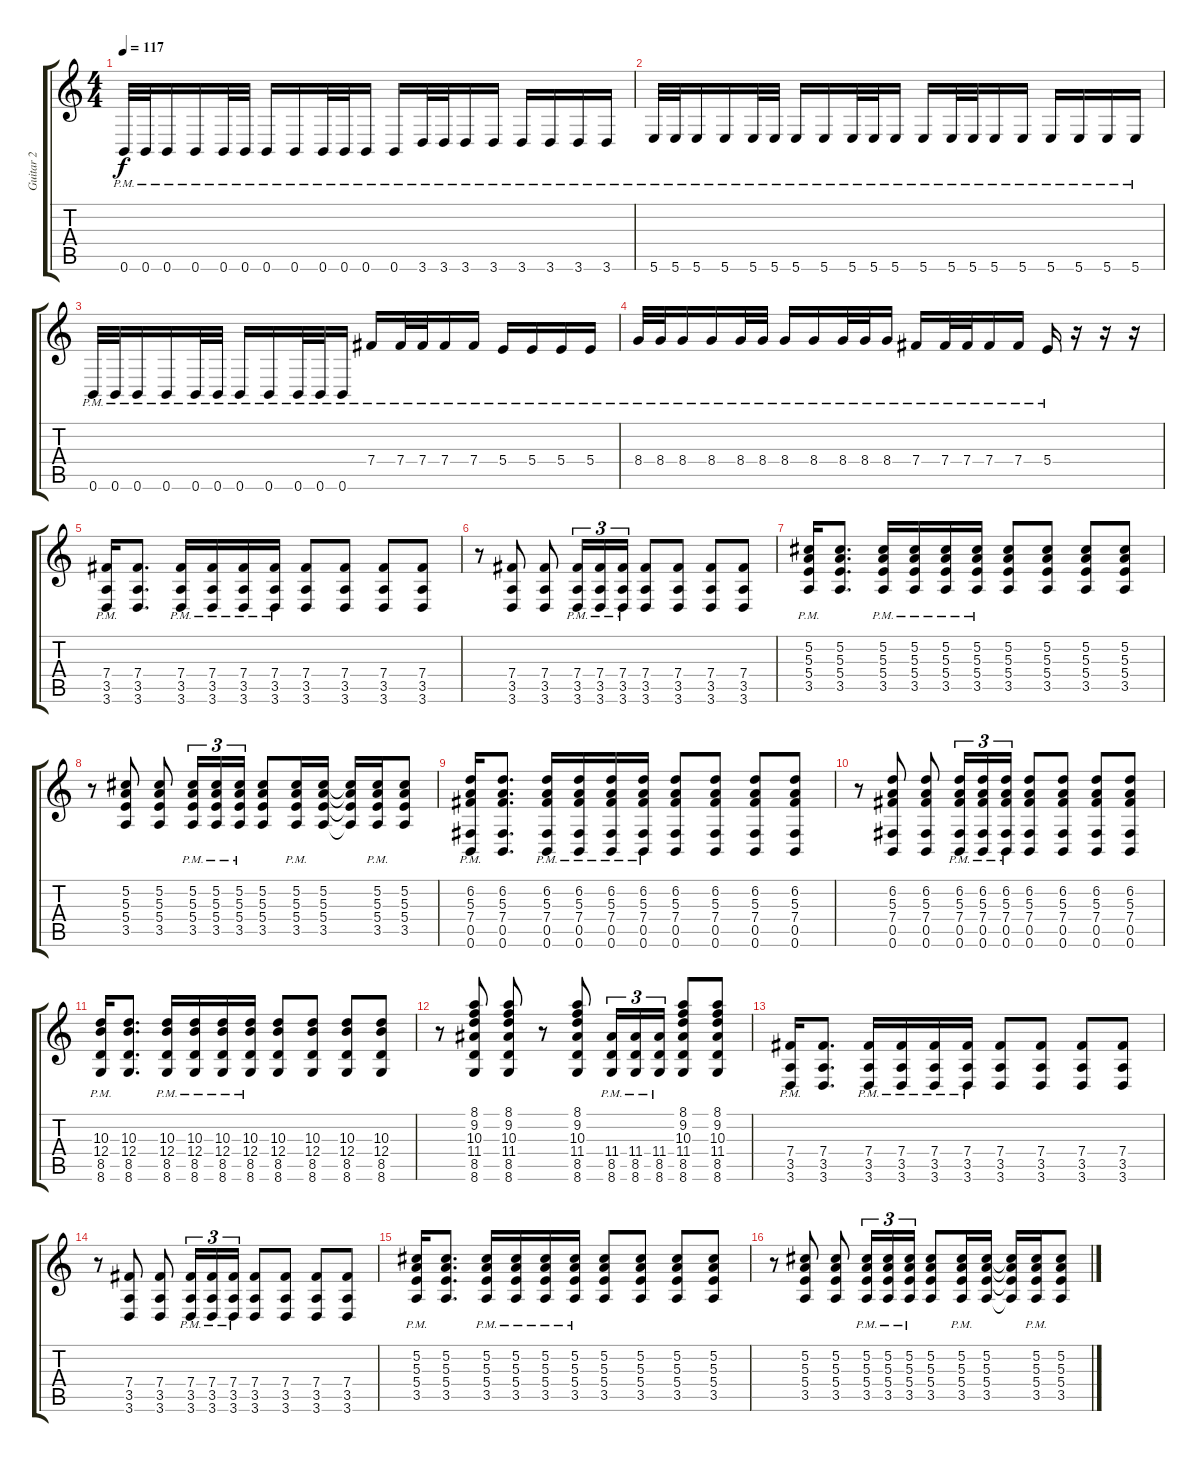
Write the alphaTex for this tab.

\track ("Guitar 2" "Guitar 2") {instrument overdrivenguitar}
\staff {score tabs}
\tuning (Db4 Ab3 E3 B2 Gb2 B1) {hide}
\ts (4 4)
\tempo 117
\clef g2
\ks c
0.6{pm}.32{dy f} 0.6{pm}.32 0.6{pm}.16 0.6{pm}.16 0.6{pm}.32 0.6{pm}.32 0.6{pm}.16 0.6{pm}.16 0.6{pm}.32 0.6{pm}.32 0.6{pm}.16 0.6{pm}.16 3.6{pm}.32 3.6{pm}.32 3.6{pm}.16 3.6{pm}.16 3.6{pm}.16 3.6{pm}.16 3.6{pm}.16 3.6{pm}.16 |
5.6{pm}.32 5.6{pm}.32 5.6{pm}.16 5.6{pm}.16 5.6{pm}.32 5.6{pm}.32 5.6{pm}.16 5.6{pm}.16 5.6{pm}.32 5.6{pm}.32 5.6{pm}.16 5.6{pm}.16 5.6{pm}.32 5.6{pm}.32 5.6{pm}.16 5.6{pm}.16 5.6{pm}.16 5.6{pm}.16 5.6{pm}.16 5.6{pm}.16 |
0.6{pm}.32 0.6{pm}.32 0.6{pm}.16 0.6{pm}.16 0.6{pm}.32 0.6{pm}.32 0.6{pm}.16 0.6{pm}.16 0.6{pm}.32 0.6{pm}.32 0.6{pm}.16 7.4{pm}.16 7.4{pm}.32 7.4{pm}.32 7.4{pm}.16 7.4{pm}.16 5.4{pm}.16 5.4{pm}.16 5.4{pm}.16 5.4{pm}.16 |
8.4{pm}.32 8.4{pm}.32 8.4{pm}.16 8.4{pm}.16 8.4{pm}.32 8.4{pm}.32 8.4{pm}.16 8.4{pm}.16 8.4{pm}.32 8.4{pm}.32 8.4{pm}.16 7.4{pm}.16 7.4{pm}.32 7.4{pm}.32 7.4{pm}.16 7.4{pm}.16 5.4{pm}.16 r.16 r.16 r.16 |
(7.4{pm} 3.5{pm} 3.6{pm}).16 (7.4 3.5 3.6).8{d} (7.4{pm} 3.5{pm} 3.6{pm}).16 (7.4{pm} 3.5{pm} 3.6{pm}).16 (7.4{pm} 3.5{pm} 3.6{pm}).16 (7.4{pm} 3.5{pm} 3.6{pm}).16 (7.4 3.5 3.6).8 (7.4 3.5 3.6).8 (7.4 3.5 3.6).8 (7.4 3.5 3.6).8 |
r.8 (7.4 3.5 3.6).8 (7.4 3.5 3.6).8 (7.4{pm} 3.5{pm} 3.6{pm}).16{tu (3 2)} (7.4{pm} 3.5{pm} 3.6{pm}).16{tu (3 2)} (7.4{pm} 3.5{pm} 3.6{pm}).16{tu (3 2)} (7.4 3.5 3.6).8 (7.4 3.5 3.6).8 (7.4 3.5 3.6).8 (7.4 3.5 3.6).8 |
(5.2{pm} 5.3{pm} 5.4{pm} 3.5{pm}).16 (5.2 5.3 5.4 3.5).8{d} (5.2{pm} 5.3{pm} 5.4{pm} 3.5{pm}).16 (5.2{pm} 5.3{pm} 5.4{pm} 3.5{pm}).16 (5.2{pm} 5.3{pm} 5.4{pm} 3.5{pm}).16 (5.2{pm} 5.3{pm} 5.4{pm} 3.5{pm}).16 (5.2 5.3 5.4 3.5).8 (5.2 5.3 5.4 3.5).8 (5.2 5.3 5.4 3.5).8 (5.2 5.3 5.4 3.5).8 |
r.8 (5.2 5.3 5.4 3.5).8 (5.2 5.3 5.4 3.5).8 (5.2{pm} 5.3{pm} 5.4{pm} 3.5{pm}).16{tu (3 2)} (5.2{pm} 5.3{pm} 5.4{pm} 3.5{pm}).16{tu (3 2)} (5.2{pm} 5.3{pm} 5.4{pm} 3.5{pm}).16{tu (3 2)} (5.2 5.3 5.4 3.5).8 (5.2{pm} 5.3{pm} 5.4{pm} 3.5{pm}).16 (5.2 5.3 5.4 3.5).16 (5.2{t} 5.3{t} 5.4{t} 3.5{t}).16 (5.2{pm} 5.3{pm} 5.4{pm} 3.5{pm}).16 (5.2 5.3 5.4 3.5).8 |
(6.2{pm} 5.3{pm} 7.4{pm} 0.5{pm} 0.6{pm}).16 (6.2 5.3 7.4 0.5 0.6).8{d} (6.2{pm} 5.3{pm} 7.4{pm} 0.5{pm} 0.6{pm}).16 (6.2{pm} 5.3{pm} 7.4{pm} 0.5{pm} 0.6{pm}).16 (6.2{pm} 5.3{pm} 7.4{pm} 0.5{pm} 0.6{pm}).16 (6.2{pm} 5.3{pm} 7.4{pm} 0.5{pm} 0.6{pm}).16 (6.2 5.3 7.4 0.5 0.6).8 (6.2 5.3 7.4 0.5 0.6).8 (6.2 5.3 7.4 0.5 0.6).8 (6.2 5.3 7.4 0.5 0.6).8 |
r.8 (6.2 5.3 7.4 0.5 0.6).8 (6.2 5.3 7.4 0.5 0.6).8 (6.2{pm} 5.3{pm} 7.4{pm} 0.5{pm} 0.6{pm}).16{tu (3 2)} (6.2{pm} 5.3{pm} 7.4{pm} 0.5{pm} 0.6{pm}).16{tu (3 2)} (6.2{pm} 5.3{pm} 7.4{pm} 0.5{pm} 0.6{pm}).16{tu (3 2)} (6.2 5.3 7.4 0.5 0.6).8 (6.2 5.3 7.4 0.5 0.6).8 (6.2 5.3 7.4 0.5 0.6).8 (6.2 5.3 7.4 0.5 0.6).8 |
(10.3{pm} 12.4{pm} 8.5{pm} 8.6{pm}).16 (10.3 12.4 8.5 8.6).8{d} (10.3{pm} 12.4{pm} 8.5{pm} 8.6{pm}).16 (10.3{pm} 12.4{pm} 8.5{pm} 8.6{pm}).16 (10.3{pm} 12.4{pm} 8.5{pm} 8.6{pm}).16 (10.3{pm} 12.4{pm} 8.5{pm} 8.6{pm}).16 (10.3 12.4 8.5 8.6).8 (10.3 12.4 8.5 8.6).8 (10.3 12.4 8.5 8.6).8 (10.3 12.4 8.5 8.6).8 |
r.8 (8.1 9.2 10.3 11.4 8.5 8.6).8 (8.1 9.2 10.3 11.4 8.5 8.6).8 r.8 (8.1 9.2 10.3 11.4 8.5 8.6).8 (11.4{pm} 8.5{pm} 8.6{pm}).16{tu (3 2)} (11.4{pm} 8.5{pm} 8.6{pm}).16{tu (3 2)} (11.4{pm} 8.5{pm} 8.6{pm}).16{tu (3 2)} (8.1 9.2 10.3 11.4 8.5 8.6).8 (8.1 9.2 10.3 11.4 8.5 8.6).8 |
(7.4{pm} 3.5{pm} 3.6{pm}).16 (7.4 3.5 3.6).8{d} (7.4{pm} 3.5{pm} 3.6{pm}).16 (7.4{pm} 3.5{pm} 3.6{pm}).16 (7.4{pm} 3.5{pm} 3.6{pm}).16 (7.4{pm} 3.5{pm} 3.6{pm}).16 (7.4 3.5 3.6).8 (7.4 3.5 3.6).8 (7.4 3.5 3.6).8 (7.4 3.5 3.6).8 |
r.8 (7.4 3.5 3.6).8 (7.4 3.5 3.6).8 (7.4{pm} 3.5{pm} 3.6{pm}).16{tu (3 2)} (7.4{pm} 3.5{pm} 3.6{pm}).16{tu (3 2)} (7.4{pm} 3.5{pm} 3.6{pm}).16{tu (3 2)} (7.4 3.5 3.6).8 (7.4 3.5 3.6).8 (7.4 3.5 3.6).8 (7.4 3.5 3.6).8 |
(5.2{pm} 5.3{pm} 5.4{pm} 3.5{pm}).16 (5.2 5.3 5.4 3.5).8{d} (5.2{pm} 5.3{pm} 5.4{pm} 3.5{pm}).16 (5.2{pm} 5.3{pm} 5.4{pm} 3.5{pm}).16 (5.2{pm} 5.3{pm} 5.4{pm} 3.5{pm}).16 (5.2{pm} 5.3{pm} 5.4{pm} 3.5{pm}).16 (5.2 5.3 5.4 3.5).8 (5.2 5.3 5.4 3.5).8 (5.2 5.3 5.4 3.5).8 (5.2 5.3 5.4 3.5).8 |
r.8 (5.2 5.3 5.4 3.5).8 (5.2 5.3 5.4 3.5).8 (5.2{pm} 5.3{pm} 5.4{pm} 3.5{pm}).16{tu (3 2)} (5.2{pm} 5.3{pm} 5.4{pm} 3.5{pm}).16{tu (3 2)} (5.2{pm} 5.3{pm} 5.4{pm} 3.5{pm}).16{tu (3 2)} (5.2 5.3 5.4 3.5).8 (5.2{pm} 5.3{pm} 5.4{pm} 3.5{pm}).16 (5.2 5.3 5.4 3.5).16 (5.2{t} 5.3{t} 5.4{t} 3.5{t}).16 (5.2{pm} 5.3{pm} 5.4{pm} 3.5{pm}).16 (5.2 5.3 5.4 3.5).8
